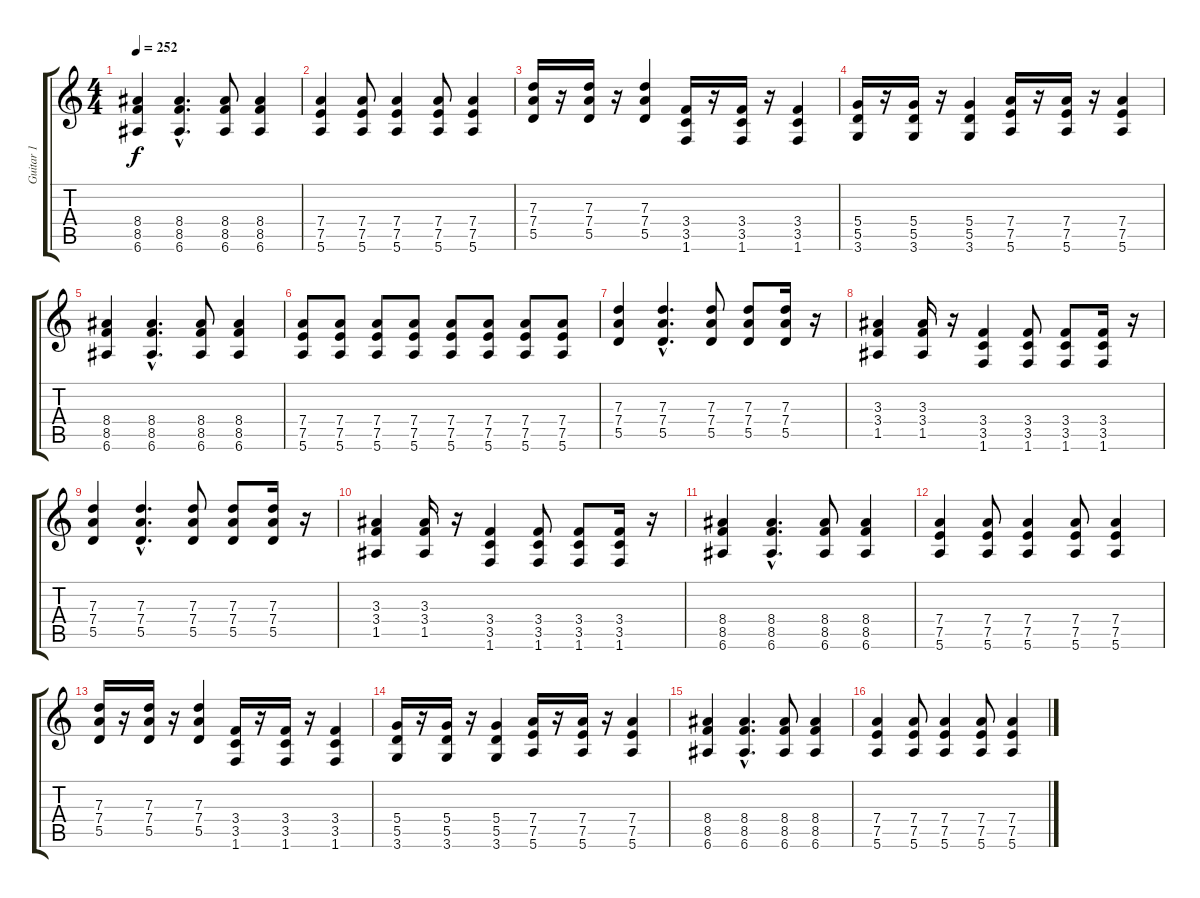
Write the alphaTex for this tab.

\track ("Guitar 1" "Guitar 1") {instrument distortionguitar}
\staff {score tabs}
\tuning (E4 B3 G3 D3 A2 E2) {hide}
\ts (4 4)
\tempo 252
\clef g2
\ks c
(8.4 8.5 6.6).4{dy f} (8.4{hac} 8.5{hac} 6.6{hac}).4{d} (8.4 8.5 6.6).8 (8.4 8.5 6.6).4 |
(7.4 7.5 5.6).4 (7.4 7.5 5.6).8 (7.4 7.5 5.6).4 (7.4 7.5 5.6).8 (7.4 7.5 5.6).4 |
(7.3 7.4 5.5).16 r.16 (7.3 7.4 5.5).16 r.16 (7.3 7.4 5.5).4 (3.4 3.5 1.6).16 r.16 (3.4 3.5 1.6).16 r.16 (3.4 3.5 1.6).4 |
(5.4 5.5 3.6).16 r.16 (5.4 5.5 3.6).16 r.16 (5.4 5.5 3.6).4 (7.4 7.5 5.6).16 r.16 (7.4 7.5 5.6).16 r.16 (7.4 7.5 5.6).4 |
(8.4 8.5 6.6).4 (8.4{hac} 8.5{hac} 6.6{hac}).4{d} (8.4 8.5 6.6).8 (8.4 8.5 6.6).4 |
(7.4 7.5 5.6).8 (7.4 7.5 5.6).8 (7.4 7.5 5.6).8 (7.4 7.5 5.6).8 (7.4 7.5 5.6).8 (7.4 7.5 5.6).8 (7.4 7.5 5.6).8 (7.4 7.5 5.6).8 |
(7.3 7.4 5.5).4 (7.3{hac} 7.4{hac} 5.5{hac}).4{d} (7.3 7.4 5.5).8 (7.3 7.4 5.5).8 (7.3 7.4 5.5).16 r.16 |
(3.3 3.4 1.5).4 (3.3 3.4 1.5).16 r.16 (3.4 3.5 1.6).4 (3.4 3.5 1.6).8 (3.4 3.5 1.6).8 (3.4 3.5 1.6).16 r.16 |
(7.3 7.4 5.5).4 (7.3{hac} 7.4{hac} 5.5{hac}).4{d} (7.3 7.4 5.5).8 (7.3 7.4 5.5).8 (7.3 7.4 5.5).16 r.16 |
(3.3 3.4 1.5).4 (3.3 3.4 1.5).16 r.16 (3.4 3.5 1.6).4 (3.4 3.5 1.6).8 (3.4 3.5 1.6).8 (3.4 3.5 1.6).16 r.16 |
(8.4 8.5 6.6).4 (8.4{hac} 8.5{hac} 6.6{hac}).4{d} (8.4 8.5 6.6).8 (8.4 8.5 6.6).4 |
(7.4 7.5 5.6).4 (7.4 7.5 5.6).8 (7.4 7.5 5.6).4 (7.4 7.5 5.6).8 (7.4 7.5 5.6).4 |
(7.3 7.4 5.5).16 r.16 (7.3 7.4 5.5).16 r.16 (7.3 7.4 5.5).4 (3.4 3.5 1.6).16 r.16 (3.4 3.5 1.6).16 r.16 (3.4 3.5 1.6).4 |
(5.4 5.5 3.6).16 r.16 (5.4 5.5 3.6).16 r.16 (5.4 5.5 3.6).4 (7.4 7.5 5.6).16 r.16 (7.4 7.5 5.6).16 r.16 (7.4 7.5 5.6).4 |
(8.4 8.5 6.6).4 (8.4{hac} 8.5{hac} 6.6{hac}).4{d} (8.4 8.5 6.6).8 (8.4 8.5 6.6).4 |
(7.4 7.5 5.6).4 (7.4 7.5 5.6).8 (7.4 7.5 5.6).4 (7.4 7.5 5.6).8 (7.4 7.5 5.6).4
